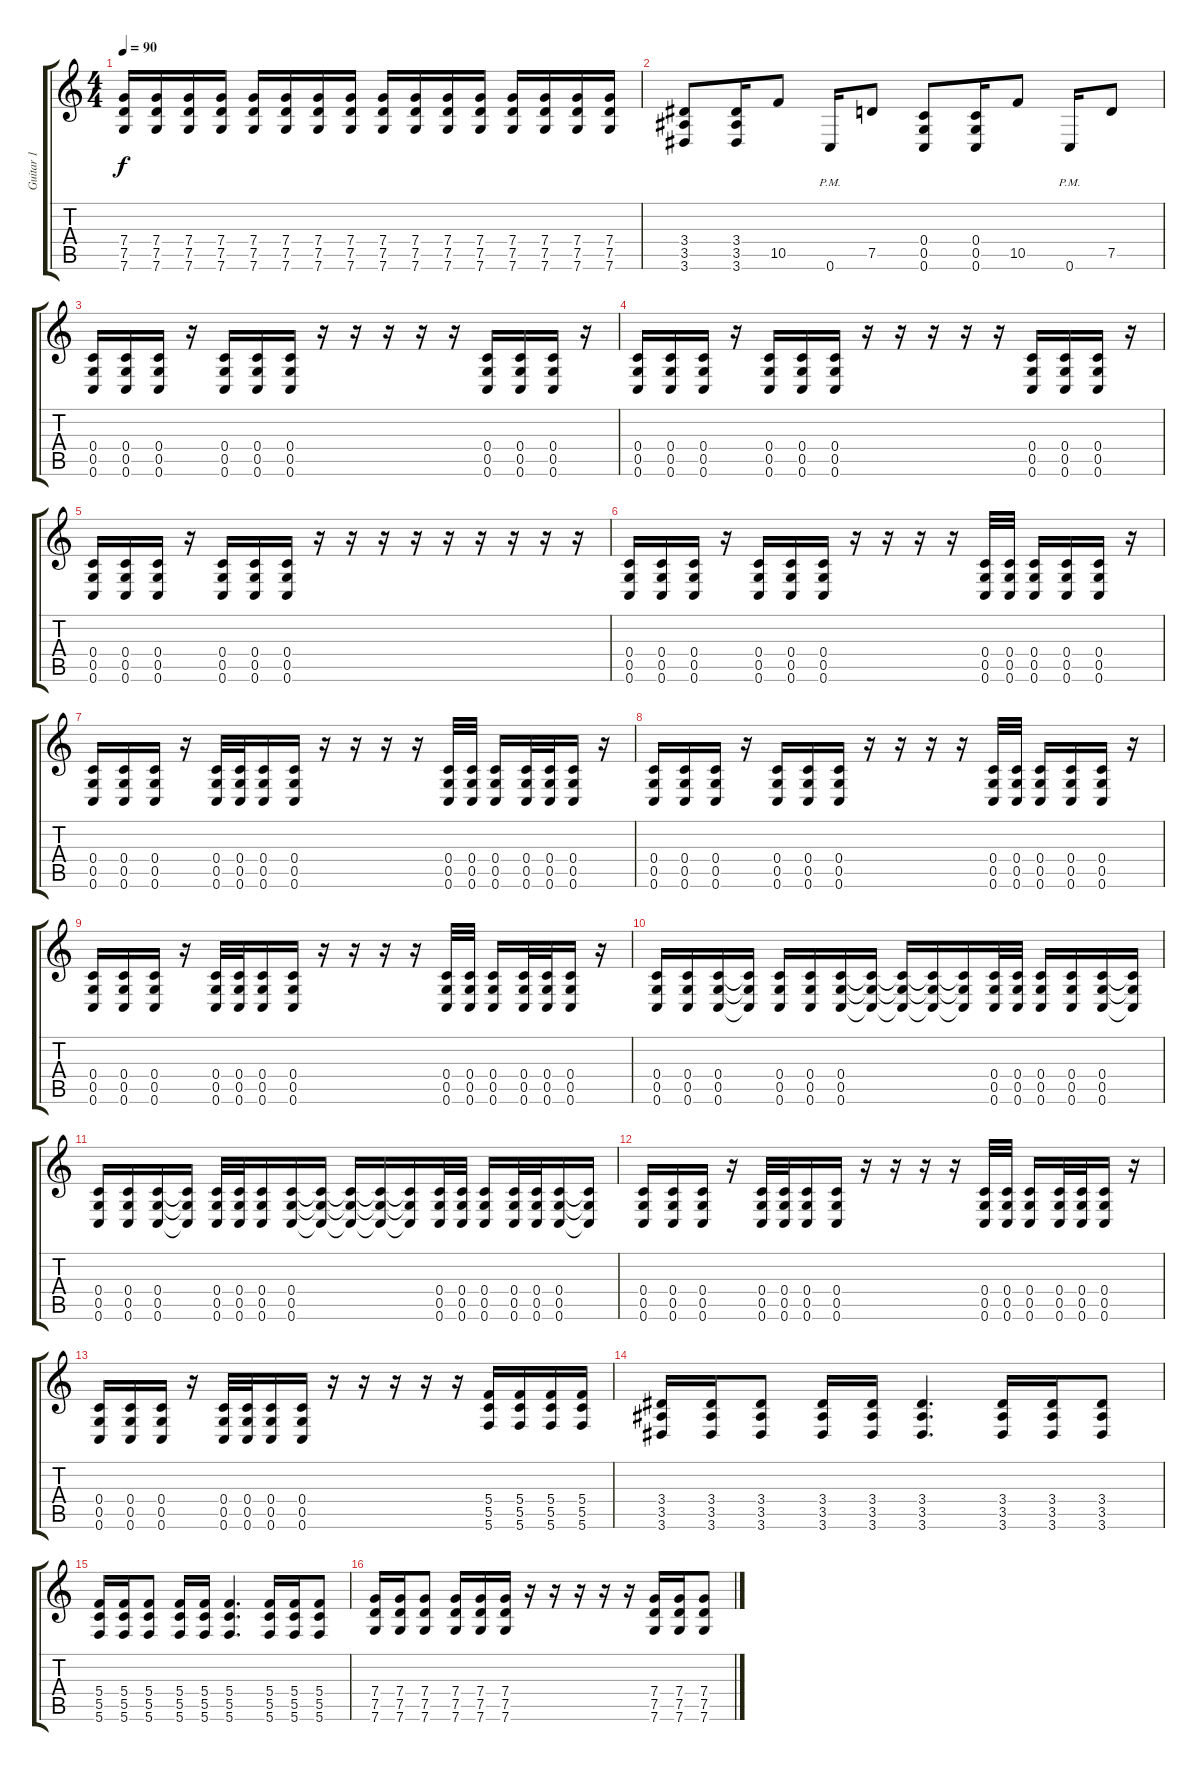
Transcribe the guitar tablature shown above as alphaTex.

\track ("Guitar 1" "Guitar 1") {instrument distortionguitar}
\staff {score tabs}
\tuning (D4 A3 F3 C3 G2 C2) {hide}
\ts (4 4)
\tempo 90
\clef g2
\ks c
(7.4 7.5 7.6).16{dy f} (7.4 7.5 7.6).16 (7.4 7.5 7.6).16 (7.4 7.5 7.6).16 (7.4 7.5 7.6).16 (7.4 7.5 7.6).16 (7.4 7.5 7.6).16 (7.4 7.5 7.6).16 (7.4 7.5 7.6).16 (7.4 7.5 7.6).16 (7.4 7.5 7.6).16 (7.4 7.5 7.6).16 (7.4 7.5 7.6).16 (7.4 7.5 7.6).16 (7.4 7.5 7.6).16 (7.4 7.5 7.6).16 |
(3.4 3.5 3.6).8 (3.4 3.5 3.6).16 10.5.8 0.6{pm}.16 7.5.8 (0.4 0.5 0.6).8 (0.4 0.5 0.6).16 10.5.8 0.6{pm}.16 7.5.8 |
(0.4 0.5 0.6).16 (0.4 0.5 0.6).16 (0.4 0.5 0.6).16 r.16 (0.4 0.5 0.6).16 (0.4 0.5 0.6).16 (0.4 0.5 0.6).16 r.16 r.16 r.16 r.16 r.16 (0.4 0.5 0.6).16 (0.4 0.5 0.6).16 (0.4 0.5 0.6).16 r.16 |
(0.4 0.5 0.6).16 (0.4 0.5 0.6).16 (0.4 0.5 0.6).16 r.16 (0.4 0.5 0.6).16 (0.4 0.5 0.6).16 (0.4 0.5 0.6).16 r.16 r.16 r.16 r.16 r.16 (0.4 0.5 0.6).16 (0.4 0.5 0.6).16 (0.4 0.5 0.6).16 r.16 |
(0.4 0.5 0.6).16 (0.4 0.5 0.6).16 (0.4 0.5 0.6).16 r.16 (0.4 0.5 0.6).16 (0.4 0.5 0.6).16 (0.4 0.5 0.6).16 r.16 r.16 r.16 r.16 r.16 r.16 r.16 r.16 r.16 |
(0.4 0.5 0.6).16 (0.4 0.5 0.6).16 (0.4 0.5 0.6).16 r.16 (0.4 0.5 0.6).16 (0.4 0.5 0.6).16 (0.4 0.5 0.6).16 r.16 r.16 r.16 r.16 (0.4 0.5 0.6).32 (0.4 0.5 0.6).32 (0.4 0.5 0.6).16 (0.4 0.5 0.6).16 (0.4 0.5 0.6).16 r.16 |
(0.4 0.5 0.6).16 (0.4 0.5 0.6).16 (0.4 0.5 0.6).16 r.16 (0.4 0.5 0.6).32 (0.4 0.5 0.6).32 (0.4 0.5 0.6).16 (0.4 0.5 0.6).16 r.16 r.16 r.16 r.16 (0.4 0.5 0.6).32 (0.4 0.5 0.6).32 (0.4 0.5 0.6).16 (0.4 0.5 0.6).32 (0.4 0.5 0.6).32 (0.4 0.5 0.6).16 r.16 |
(0.4 0.5 0.6).16 (0.4 0.5 0.6).16 (0.4 0.5 0.6).16 r.16 (0.4 0.5 0.6).16 (0.4 0.5 0.6).16 (0.4 0.5 0.6).16 r.16 r.16 r.16 r.16 (0.4 0.5 0.6).32 (0.4 0.5 0.6).32 (0.4 0.5 0.6).16 (0.4 0.5 0.6).16 (0.4 0.5 0.6).16 r.16 |
(0.4 0.5 0.6).16 (0.4 0.5 0.6).16 (0.4 0.5 0.6).16 r.16 (0.4 0.5 0.6).32 (0.4 0.5 0.6).32 (0.4 0.5 0.6).16 (0.4 0.5 0.6).16 r.16 r.16 r.16 r.16 (0.4 0.5 0.6).32 (0.4 0.5 0.6).32 (0.4 0.5 0.6).16 (0.4 0.5 0.6).32 (0.4 0.5 0.6).32 (0.4 0.5 0.6).16 r.16 |
(0.4 0.5 0.6).16 (0.4 0.5 0.6).16 (0.4 0.5 0.6).16 (0.4{t} 0.5{t} 0.6{t}).16 (0.4 0.5 0.6).16 (0.4 0.5 0.6).16 (0.4 0.5 0.6).16 (0.4{t} 0.5{t} 0.6{t}).16 (0.4{t} 0.5{t} 0.6{t}).16 (0.4{t} 0.5{t} 0.6{t}).16 (0.4{t} 0.5{t} 0.6{t}).16 (0.4 0.5 0.6).32 (0.4 0.5 0.6).32 (0.4 0.5 0.6).16 (0.4 0.5 0.6).16 (0.4 0.5 0.6).16 (0.4{t} 0.5{t} 0.6{t}).16 |
(0.4 0.5 0.6).16 (0.4 0.5 0.6).16 (0.4 0.5 0.6).16 (0.4{t} 0.5{t} 0.6{t}).16 (0.4 0.5 0.6).32 (0.4 0.5 0.6).32 (0.4 0.5 0.6).16 (0.4 0.5 0.6).16 (0.4{t} 0.5{t} 0.6{t}).16 (0.4{t} 0.5{t} 0.6{t}).16 (0.4{t} 0.5{t} 0.6{t}).16 (0.4{t} 0.5{t} 0.6{t}).16 (0.4 0.5 0.6).32 (0.4 0.5 0.6).32 (0.4 0.5 0.6).16 (0.4 0.5 0.6).32 (0.4 0.5 0.6).32 (0.4 0.5 0.6).16 (0.4{t} 0.5{t} 0.6{t}).16 |
(0.4 0.5 0.6).16 (0.4 0.5 0.6).16 (0.4 0.5 0.6).16 r.16 (0.4 0.5 0.6).32 (0.4 0.5 0.6).32 (0.4 0.5 0.6).16 (0.4 0.5 0.6).16 r.16 r.16 r.16 r.16 (0.4 0.5 0.6).32 (0.4 0.5 0.6).32 (0.4 0.5 0.6).16 (0.4 0.5 0.6).32 (0.4 0.5 0.6).32 (0.4 0.5 0.6).16 r.16 |
(0.4 0.5 0.6).16 (0.4 0.5 0.6).16 (0.4 0.5 0.6).16 r.16 (0.4 0.5 0.6).32 (0.4 0.5 0.6).32 (0.4 0.5 0.6).16 (0.4 0.5 0.6).16 r.16 r.16 r.16 r.16 r.16 (5.4 5.5 5.6).16 (5.4 5.5 5.6).16 (5.4 5.5 5.6).16 (5.4 5.5 5.6).16 |
(3.4 3.5 3.6).16 (3.4 3.5 3.6).16 (3.4 3.5 3.6).8 (3.4 3.5 3.6).16 (3.4 3.5 3.6).16 (3.4 3.5 3.6).4{d} (3.4 3.5 3.6).16 (3.4 3.5 3.6).16 (3.4 3.5 3.6).8 |
(5.4 5.5 5.6).16 (5.4 5.5 5.6).16 (5.4 5.5 5.6).8 (5.4 5.5 5.6).16 (5.4 5.5 5.6).16 (5.4 5.5 5.6).4{d} (5.4 5.5 5.6).16 (5.4 5.5 5.6).16 (5.4 5.5 5.6).8 |
(7.4 7.5 7.6).16 (7.4 7.5 7.6).16 (7.4 7.5 7.6).8 (7.4 7.5 7.6).16 (7.4 7.5 7.6).16 (7.4 7.5 7.6).16 r.16 r.16 r.16 r.16 r.16 (7.4 7.5 7.6).16 (7.4 7.5 7.6).16 (7.4 7.5 7.6).8
